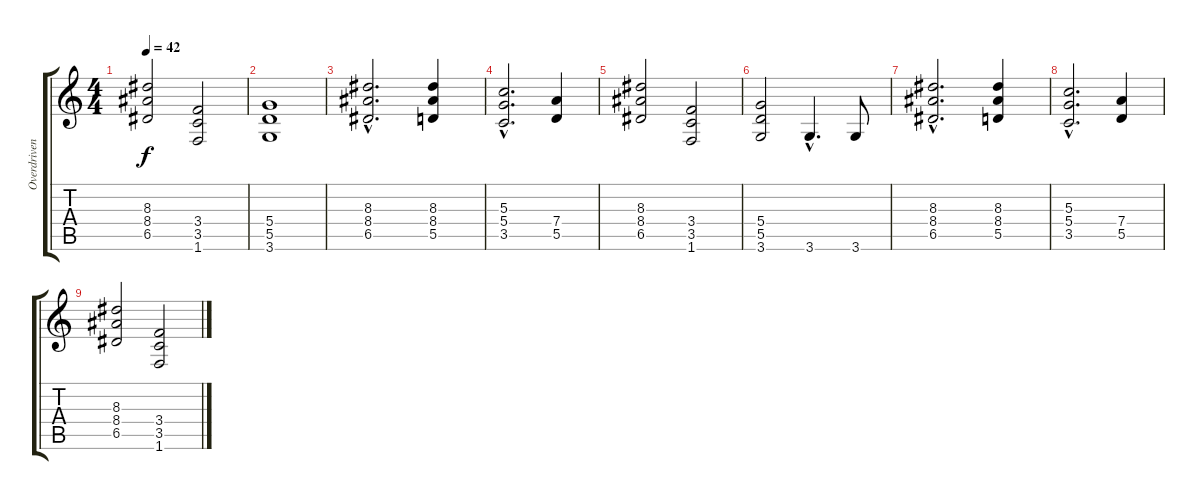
\track ("Overdriven Guitar" "Overdriven") {instrument overdrivenguitar}
\staff {score tabs}
\tuning (E4 B3 G3 D3 A2 E2) {hide}
\ts (4 4)
\tempo 42
\clef g2
\ks c
(8.3 8.4 6.5).2{dy f} (3.4 3.5 1.6).2 |
(5.4 5.5 3.6).1 |
(8.3{hac} 8.4{hac} 6.5{hac}).2{d} (8.3 8.4 5.5).4 |
(5.3{hac} 5.4{hac} 3.5{hac}).2{d volume 9} (7.4 5.5).4 |
(8.3 8.4 6.5).2 (3.4 3.5 1.6).2 |
(5.4 5.5 3.6).2{volume 5} 3.6{hac}.4{d} 3.6.8 |
(8.3{hac} 8.4{hac} 6.5{hac}).2{d} (8.3 8.4 5.5).4 |
(5.3{hac} 5.4{hac} 3.5{hac}).2{d volume 0} (7.4 5.5).4 |
(8.3 8.4 6.5).2 (3.4 3.5 1.6).2
